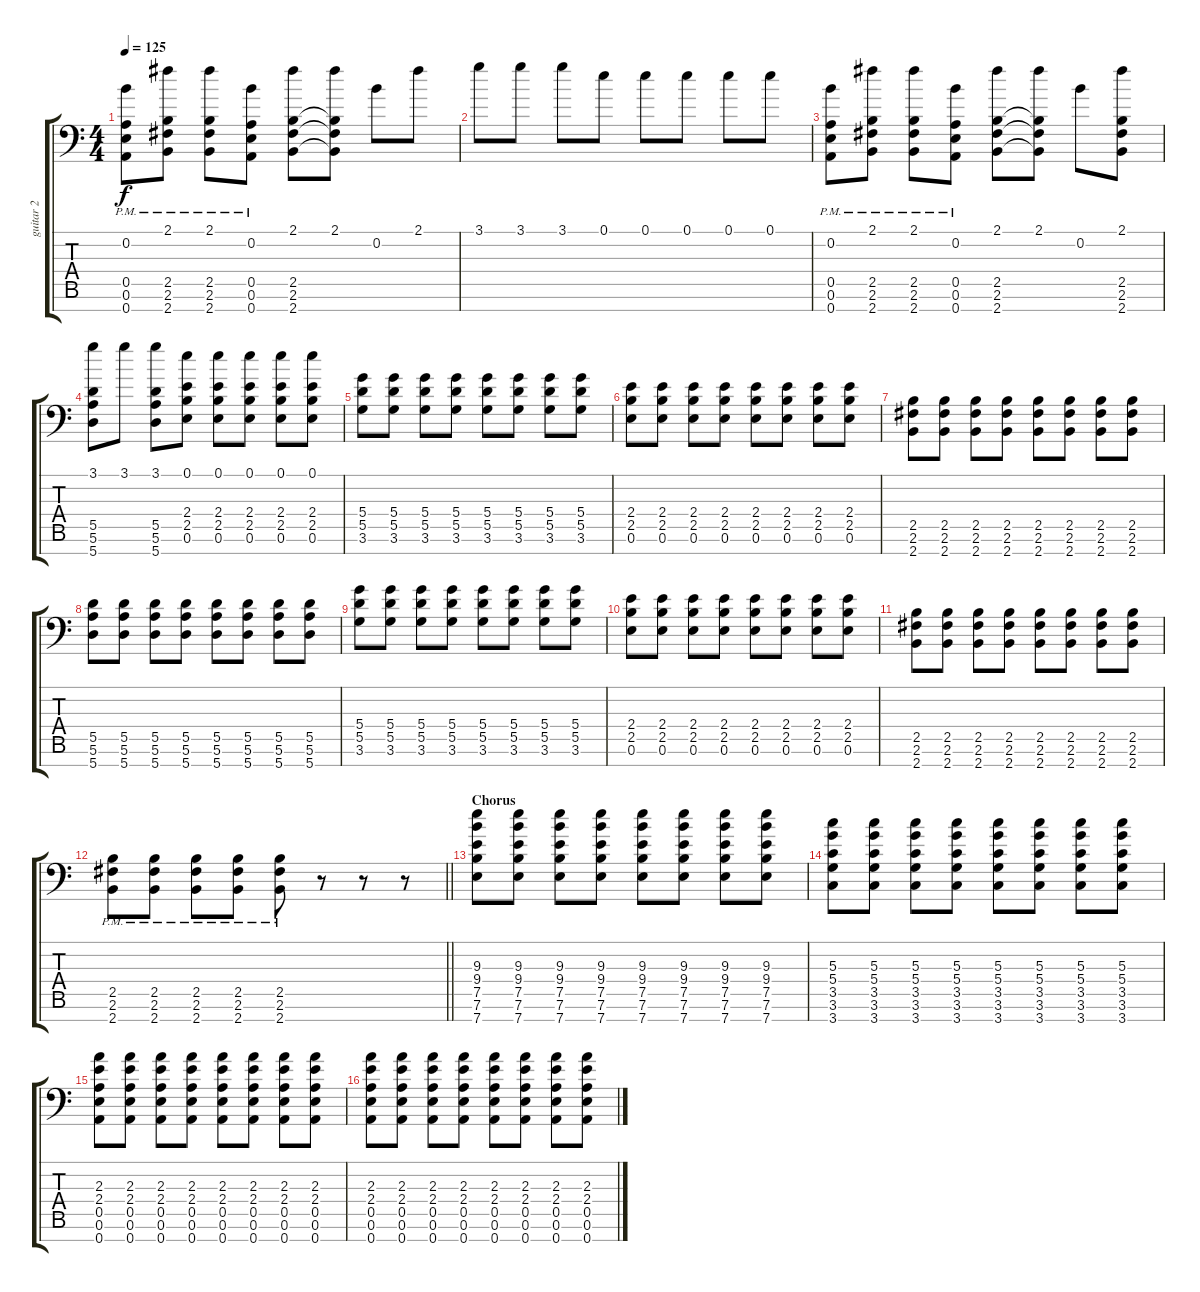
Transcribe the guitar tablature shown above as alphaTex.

\track ("guitar 2" "guitar 2") {instrument distortionguitar}
\staff {score tabs}
\tuning (E4 B3 G3 D3 A2 E2 A1) {hide}
\ts (4 4)
\tempo 125
\clef f4
\ks c
(0.2 0.5{pm} 0.6{pm} 0.7{pm}).8{dy f} (2.1 2.5{pm} 2.6{pm} 2.7{pm}).8 (2.1 2.5{pm} 2.6{pm} 2.7{pm}).8 (0.2 0.5{pm} 0.6{pm} 0.7{pm}).8 (2.1 2.5 2.6 2.7).8 (2.1 2.5{t} 2.6{t} 2.7{t}).8 0.2.8 2.1.8 |
3.1.8 3.1.8 3.1.8 0.1.8 0.1.8 0.1.8 0.1.8 0.1.8 |
(0.2 0.5{pm} 0.6{pm} 0.7{pm}).8 (2.1 2.5{pm} 2.6{pm} 2.7{pm}).8 (2.1 2.5{pm} 2.6{pm} 2.7{pm}).8 (0.2 0.5{pm} 0.6{pm} 0.7{pm}).8 (2.1 2.5 2.6 2.7).8 (2.1 2.5{t} 2.6{t} 2.7{t}).8 0.2.8 (2.1 2.5 2.6 2.7).8 |
(3.1 5.5 5.6 5.7).8 3.1.8 (3.1 5.5 5.6 5.7).8 (0.1 2.4 2.5 0.6).8 (0.1 2.4 2.5 0.6).8 (0.1 2.4 2.5 0.6).8 (0.1 2.4 2.5 0.6).8 (0.1 2.4 2.5 0.6).8 |
(5.4 5.5 3.6).8 (5.4 5.5 3.6).8 (5.4 5.5 3.6).8 (5.4 5.5 3.6).8 (5.4 5.5 3.6).8 (5.4 5.5 3.6).8 (5.4 5.5 3.6).8 (5.4 5.5 3.6).8 |
(2.4 2.5 0.6).8 (2.4 2.5 0.6).8 (2.4 2.5 0.6).8 (2.4 2.5 0.6).8 (2.4 2.5 0.6).8 (2.4 2.5 0.6).8 (2.4 2.5 0.6).8 (2.4 2.5 0.6).8 |
(2.5 2.6 2.7).8 (2.5 2.6 2.7).8 (2.5 2.6 2.7).8 (2.5 2.6 2.7).8 (2.5 2.6 2.7).8 (2.5 2.6 2.7).8 (2.5 2.6 2.7).8 (2.5 2.6 2.7).8 |
(5.5 5.6 5.7).8 (5.5 5.6 5.7).8 (5.5 5.6 5.7).8 (5.5 5.6 5.7).8 (5.5 5.6 5.7).8 (5.5 5.6 5.7).8 (5.5 5.6 5.7).8 (5.5 5.6 5.7).8 |
(5.4 5.5 3.6).8 (5.4 5.5 3.6).8 (5.4 5.5 3.6).8 (5.4 5.5 3.6).8 (5.4 5.5 3.6).8 (5.4 5.5 3.6).8 (5.4 5.5 3.6).8 (5.4 5.5 3.6).8 |
(2.4 2.5 0.6).8 (2.4 2.5 0.6).8 (2.4 2.5 0.6).8 (2.4 2.5 0.6).8 (2.4 2.5 0.6).8 (2.4 2.5 0.6).8 (2.4 2.5 0.6).8 (2.4 2.5 0.6).8 |
(2.5 2.6 2.7).8 (2.5 2.6 2.7).8 (2.5 2.6 2.7).8 (2.5 2.6 2.7).8 (2.5 2.6 2.7).8 (2.5 2.6 2.7).8 (2.5 2.6 2.7).8 (2.5 2.6 2.7).8 |
\barLineRight lightlight
(2.5{pm} 2.6{pm} 2.7{pm}).8 (2.5{pm} 2.6{pm} 2.7{pm}).8 (2.5{pm} 2.6{pm} 2.7{pm}).8 (2.5{pm} 2.6{pm} 2.7{pm}).8 (2.5{pm} 2.6{pm} 2.7{pm}).8 r.8 r.8 r.8 |
\section ("" "Chorus")
(9.3 9.4 7.5 7.6 7.7).8 (9.3 9.4 7.5 7.6 7.7).8 (9.3 9.4 7.5 7.6 7.7).8 (9.3 9.4 7.5 7.6 7.7).8 (9.3 9.4 7.5 7.6 7.7).8 (9.3 9.4 7.5 7.6 7.7).8 (9.3 9.4 7.5 7.6 7.7).8 (9.3 9.4 7.5 7.6 7.7).8 |
(5.3 5.4 3.5 3.6 3.7).8 (5.3 5.4 3.5 3.6 3.7).8 (5.3 5.4 3.5 3.6 3.7).8 (5.3 5.4 3.5 3.6 3.7).8 (5.3 5.4 3.5 3.6 3.7).8 (5.3 5.4 3.5 3.6 3.7).8 (5.3 5.4 3.5 3.6 3.7).8 (5.3 5.4 3.5 3.6 3.7).8 |
(2.3 2.4 0.5 0.6 0.7).8 (2.3 2.4 0.5 0.6 0.7).8 (2.3 2.4 0.5 0.6 0.7).8 (2.3 2.4 0.5 0.6 0.7).8 (2.3 2.4 0.5 0.6 0.7).8 (2.3 2.4 0.5 0.6 0.7).8 (2.3 2.4 0.5 0.6 0.7).8 (2.3 2.4 0.5 0.6 0.7).8 |
(2.3 2.4 0.5 0.6 0.7).8 (2.3 2.4 0.5 0.6 0.7).8 (2.3 2.4 0.5 0.6 0.7).8 (2.3 2.4 0.5 0.6 0.7).8 (2.3 2.4 0.5 0.6 0.7).8 (2.3 2.4 0.5 0.6 0.7).8 (2.3 2.4 0.5 0.6 0.7).8 (2.3 2.4 0.5 0.6 0.7).8
